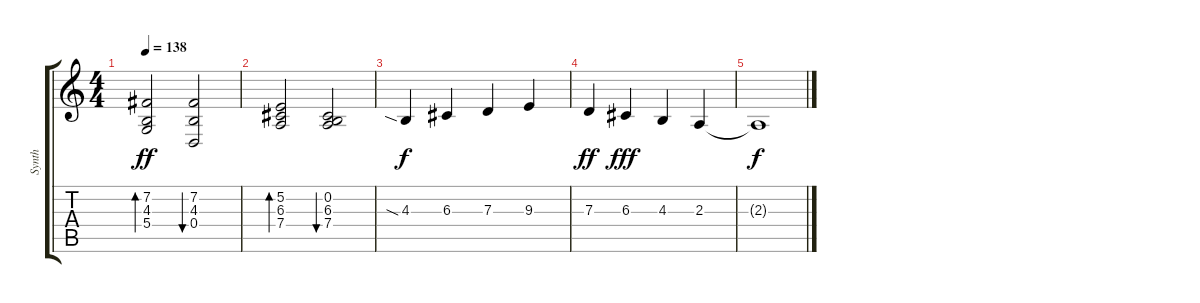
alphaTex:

\track ("Synth" "Synth") {instrument lead2sawtooth}
\staff {score tabs}
\tuning (E4 B3 G3 D3 A2 E2) {hide}
\ts (4 4)
\tempo 138
\clef g2
\ks c
(7.2 4.3 5.4).2{bd 120 dy ff} (7.2 4.3 0.4).2{bu 120} |
(5.2 6.3 7.4).2{bd 120} (0.2 6.3 7.4).2{bu 120} |
4.3{sia}.4{dy f} 6.3.4 7.3.4 9.3.4 |
7.3.4{dy ff} 6.3.4{dy fff} 4.3.4 2.3.4 |
2.3{t}.1{dy f}
